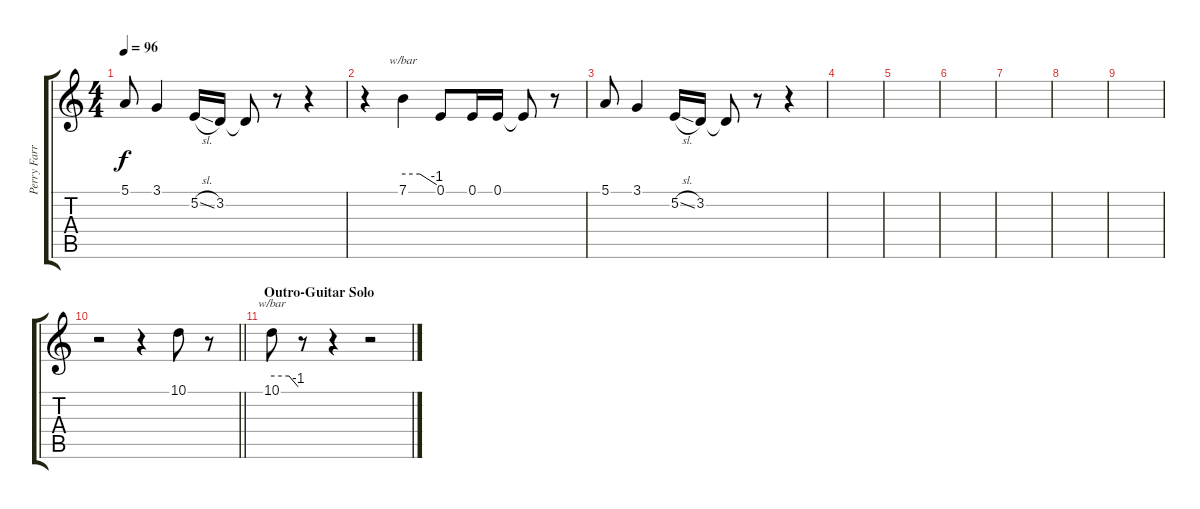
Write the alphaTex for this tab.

\track ("Perry Farrell" "Perry Farr") {instrument lead2sawtooth}
\staff {score tabs}
\tuning (E4 B3 G3 D3 A2 E2) {hide}
\ts (4 4)
\tempo 96
\clef g2
\ks c
5.1.8{dy f} 3.1.4 5.2{sl}.16 3.2.16 3.2{t}.8 r.8 r.4 |
r.4 7.1.4{tbe (custom default 0 0 30 0 60 -4)} 0.1.8 0.1.16 0.1.16 0.1{t}.8 r.8 |
5.1.8 3.1.4 5.2{sl}.16 3.2.16 3.2{t}.8 r.8 r.4 |
|
|
|
|
|
|
\barLineRight lightlight
r.2 r.4 10.1.8 r.8 |
\section ("" "Outro-Guitar Solo")
10.1.8{tbe (custom default 0 0 39 0 60 -4)} r.8 r.4 r.2
